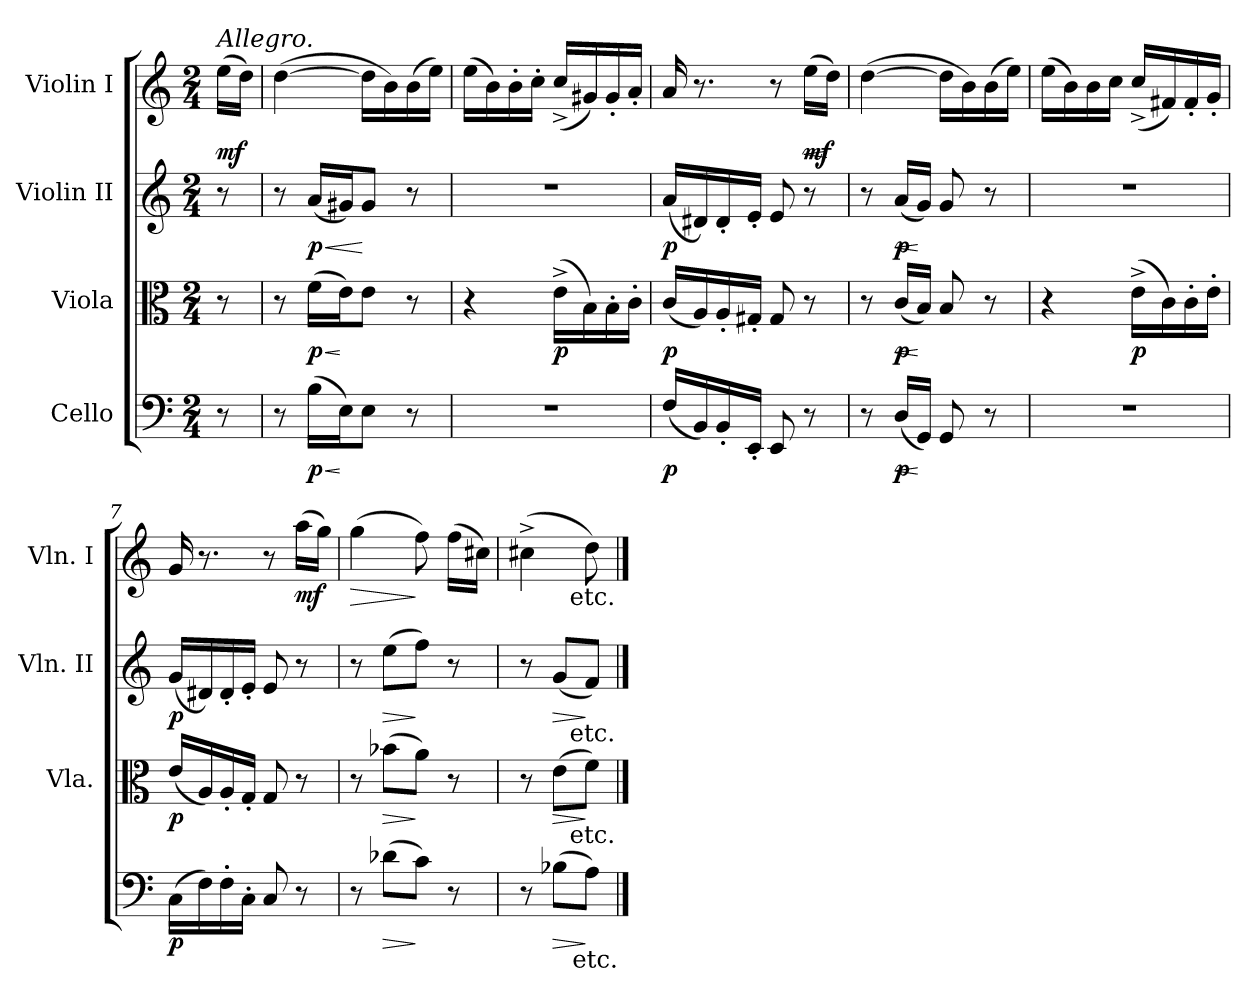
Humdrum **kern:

**kern	**dynam	**kern	**dynam	**kern	**dynam	**kern	**dynam
*part4	*part4	*part3	*part3	*part2	*part2	*part1	*part1
*staff4	*staff4	*staff3	*staff3	*staff2	*staff2	*staff1	*staff1
*I"Cello	*	*I"Viola	*	*I"Violin II	*	*I"Violin I	*
*	*	*I'Vla.	*	*I'Vln. II	*	*I'Vln. I	*
*clefF4	*	*clefC3	*	*clefG2	*	*clefG2	*
*k[]	*	*k[]	*	*k[]	*	*k[]	*
*a:	*	*a:	*	*a:	*	*a:	*
*M2/4	*	*M2/4	*	*M2/4	*	*M2/4	*
=1	=1	=1	=1	=1	=1	=1	=1
!	!	!	!	!	!	!LO:TX:a:i:t=Allegro.	!
!	!	!	!	!	!	!	!LO:DY:b
8r	.	8r	.	8r	.	(>16ee\LL	mf
.	.	.	.	.	.	16dd\JJ)	.
=2	=2	=2	=2	=2	=2	=2	=2
8r	.	8r	.	8r	.	(>[4dd\	.
!	!LO:HP:b	!	!LO:HP:b	!	!LO:HP:b	!	!
!	!LO:DY:n=1:b	!	!LO:DY:n=1:b	!	!LO:DY:n=1:b	!	!
(>16B\LL	< p	(>16f\LL	< p	(<16a/LL	< p	.	.
16E\J)	[	16e\J)	[	16g#X/J)	.	.	.
8E\J	.	8e\J	.	8g#/J	[	16dd\LL]	.
.	.	.	.	.	.	16b\)	.
8r	.	8r	.	8r	.	(>16b\	.
.	.	.	.	.	.	16ee\JJ)	.
=3	=3	=3	=3	=3	=3	=3	=3
2r	.	4r	.	2r	.	(>16ee\LL	.
.	.	.	.	.	.	16b\)	.
.	.	.	.	.	.	16b'>\	.
.	.	.	.	.	.	16cc'>\JJ	.
!	!	!	!LO:DY:b	!	!	!	!
.	.	(>16e^>\LL	p	.	.	(<16cc^</LL	.
.	.	16B\)	.	.	.	16g#X/)	.
.	.	16B'>\	.	.	.	16g#'</	.
.	.	16c'>\JJ	.	.	.	16a'</JJ	.
!!LO:LB:g=z
=4	=4	=4	=4	=4	=4	=4	=4
!	!LO:DY:b	!	!LO:DY:b	!	!LO:DY:b	!	!
(<16F/LL	p	(<16c/LL	p	(<16a/LL	p	16a/	.
16BB/)	.	16A/)	.	16d#X/)	.	8.r	.
16BB'</	.	16A'</	.	16d#'</	.	.	.
16EE'</JJ	.	16G#X'</JJ	.	16e'</JJ	.	.	.
8EE/	.	8G#/	.	8e/	.	8r	.
!	!	!	!	!	!	!	!LO:HP:b
!	!	!	!	!	!	!	!LO:DY:n=1:b
8r	.	8r	.	8r	.	(>16ee\LL	< mf
.	.	.	.	.	.	16dd\JJ)	[
=5	=5	=5	=5	=5	=5	=5	=5
8r	.	8r	.	8r	.	(>[4dd\	.
!	!LO:HP:b	!	!LO:HP:b	!	!LO:HP:b	!	!
!	!LO:DY:n=1:b	!	!LO:DY:n=1:b	!	!LO:DY:n=1:b	!	!
(<16D/LL	< p	(<16c/LL	< p	(<16a/LL	< p	.	.
16GG/JJ)	[	16B/JJ)	[	16g/JJ)	[	.	.
8GG/	.	8B/	.	8g/	.	16dd\LL]	.
.	.	.	.	.	.	16b\)	.
8r	.	8r	.	8r	.	(>16b\	.
.	.	.	.	.	.	16ee\JJ)	.
=6	=6	=6	=6	=6	=6	=6	=6
2r	.	4r	.	2r	.	(>16ee\LL	.
.	.	.	.	.	.	16b\)	.
.	.	.	.	.	.	16b\	.
.	.	.	.	.	.	16cc\JJ	.
!	!	!	!LO:DY:b	!	!	!	!
.	.	(>16e^>\LL	p	.	.	(<16cc^</LL	.
.	.	16c\)	.	.	.	16f#X/)	.
.	.	16c'>\	.	.	.	16f#'</	.
.	.	16e'>\JJ	.	.	.	16g'</JJ	.
!!LO:PB:g=z
=7	=7	=7	=7	=7	=7	=7	=7
!	!LO:DY:b	!	!LO:DY:b	!	!LO:DY:b	!	!
(>16C\LL	p	(<16e/LL	p	(<16g/LL	p	16g/	.
16F\)	.	16A/)	.	16d#X/)	.	8.r	.
16F'>\	.	16A'</	.	16d#'</	.	.	.
16C'>\JJ	.	16G'</JJ	.	16e'</JJ	.	.	.
8C/	.	8G/	.	8e/	.	8r	.
!	!	!	!	!	!	!	!LO:DY:b
8r	.	8r	.	8r	.	(>16aa\LL	mf
.	.	.	.	.	.	16gg\JJ)	.
=8	=8	=8	=8	=8	=8	=8	=8
!	!	!	!	!	!	!	!LO:HP:b
8r	.	8r	.	8r	.	(>4gg\	>
!	!LO:HP:b	!	!LO:HP:b	!	!LO:HP:b	!	!
(>8d-X\L	>	(>8b-X\L	>	(>8ee\L	>	.	.
8c\J)	]	8a\J)	]	8ff\J)	]	8ff\)	]
8r	.	8r	.	8r	.	(>16ff\LL	.
.	.	.	.	.	.	16cc#X\JJ)	.
=9	=9	=9	=9	=9	=9	=9	=9
8r	.	8r	.	8r	.	(>4cc#X^>\	.
!	!LO:HP:b	!	!LO:HP:b	!	!LO:HP:b	!	!
(>8B-X\L	>	(>8e\L	>	(<8g/L	>	.	.
8A\J)	]	8f\J)	]	8f/J)	]	8dd\)	.
!	!	!	!	!	!	!LO:TX:b:t=etc.	!
!	!	!	!	!LO:TX:b:t=etc.	!	!	!
!	!	!LO:TX:b:t=etc.	!	!	!	!	!
!LO:TX:b:t=etc.	!	!	!	!	!	!	!
==	==	==	==	==	==	==	==
*-	*-	*-	*-	*-	*-	*-	*-
